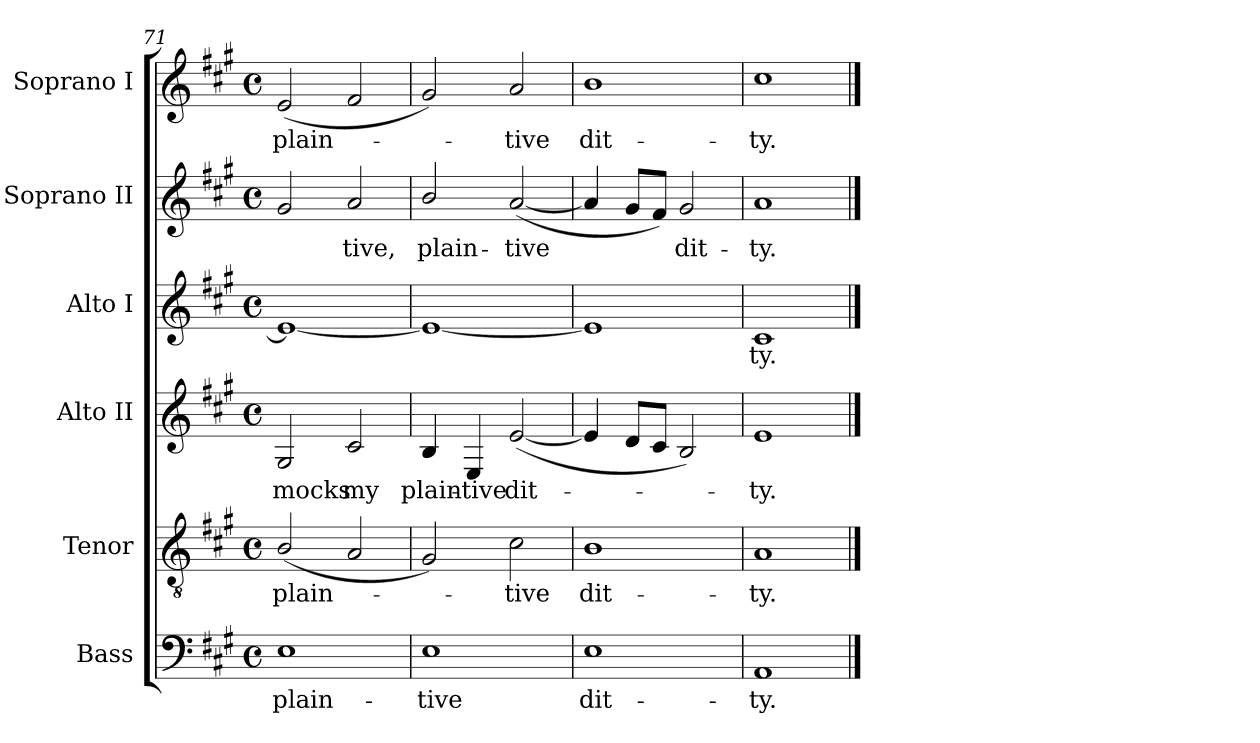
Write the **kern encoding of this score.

**kern	**text	**kern	**text	**kern	**text	**kern	**text	**kern	**text	**kern	**text
*part6	*part6	*part5	*part5	*part4	*part4	*part3	*part3	*part2	*part2	*part1	*part1
*staff6	*staff6	*staff5	*staff5	*staff4	*staff4	*staff3	*staff3	*staff2	*staff2	*staff1	*staff1
*I"Bass	*	*I"Tenor	*	*I"Alto II	*	*I"Alto I	*	*I"Soprano II	*	*I"Soprano I	*
*I'B	*	*I'T	*	*I'A II	*	*I'A I	*	*I'S II	*	*I'S I	*
*clefF4	*	*clefGv2	*	*clefG2	*	*clefG2	*	*clefG2	*	*clefG2	*
*k[f#c#g#]	*	*k[f#c#g#]	*	*k[f#c#g#]	*	*k[f#c#g#]	*	*k[f#c#g#]	*	*k[f#c#g#]	*
*A:	*	*A:	*	*A:	*	*A:	*	*A:	*	*A:	*
*M4/4	*	*M4/4	*	*M4/4	*	*M4/4	*	*M4/4	*	*M4/4	*
*met(c)	*	*met(c)	*	*met(c)	*	*met(c)	*	*met(c)	*	*met(c)	*
=71	=71	=71	=71	=71	=71	=71	=71	=71	=71	=71	=71
!	!LO:LY:b	!	!LO:LY:b	!	!LO:LY:b	!	!	!	!	!	!LO:LY:b
1E	plain-	(<2B/	plain-	2G#	mocks	1e_	.	2g#	.	(<2e	plain-
!	!	!	!	!	!LO:LY:b	!	!	!	!LO:LY:b	!	!
.	.	2A	.	2c#	my	.	.	2a	tive,	2f#	.
=72	=72	=72	=72	=72	=72	=72	=72	=72	=72	=72	=72
!	!LO:LY:b	!	!	!	!LO:LY:b	!	!	!	!LO:LY:b	!	!
1E	-tive	2G#)	.	4B	plain-	1e_	.	2b/	plain-	2g#)	.
!	!	!	!	!	!LO:LY:b	!	!	!	!	!	!
.	.	.	.	4E	-tive	.	.	.	.	.	.
!	!	!	!LO:LY:b	!	!LO:LY:b	!	!	!	!LO:LY:b	!	!LO:LY:b
.	.	2c#	tive	(<[2e	dit-	.	.	(<[2a	-tive	2a	tive
=73	=73	=73	=73	=73	=73	=73	=73	=73	=73	=73	=73
!	!LO:LY:b	!	!LO:LY:b	!	!	!	!	!	!	!	!LO:LY:b
1E	dit-	1B	dit-	4e]	.	1e]	.	4a]	.	1b	dit-
.	.	.	.	8dL	.	.	.	8g#L	.	.	.
.	.	.	.	8c#J	.	.	.	8f#J)	.	.	.
!	!	!	!	!	!	!	!	!	!LO:LY:b	!	!
.	.	.	.	2B)	.	.	.	2g#	dit-	.	.
=74	=74	=74	=74	=74	=74	=74	=74	=74	=74	=74	=74
!	!LO:LY:b	!	!LO:LY:b	!	!LO:LY:b	!	!LO:LY:b	!	!LO:LY:b	!	!LO:LY:b
1AA	-ty.	1A	-ty.	1e	ty.	1c#	ty.	1a	-ty.	1cc#	-ty.
==	==	==	==	==	==	==	==	==	==	==	==
*-	*-	*-	*-	*-	*-	*-	*-	*-	*-	*-	*-
